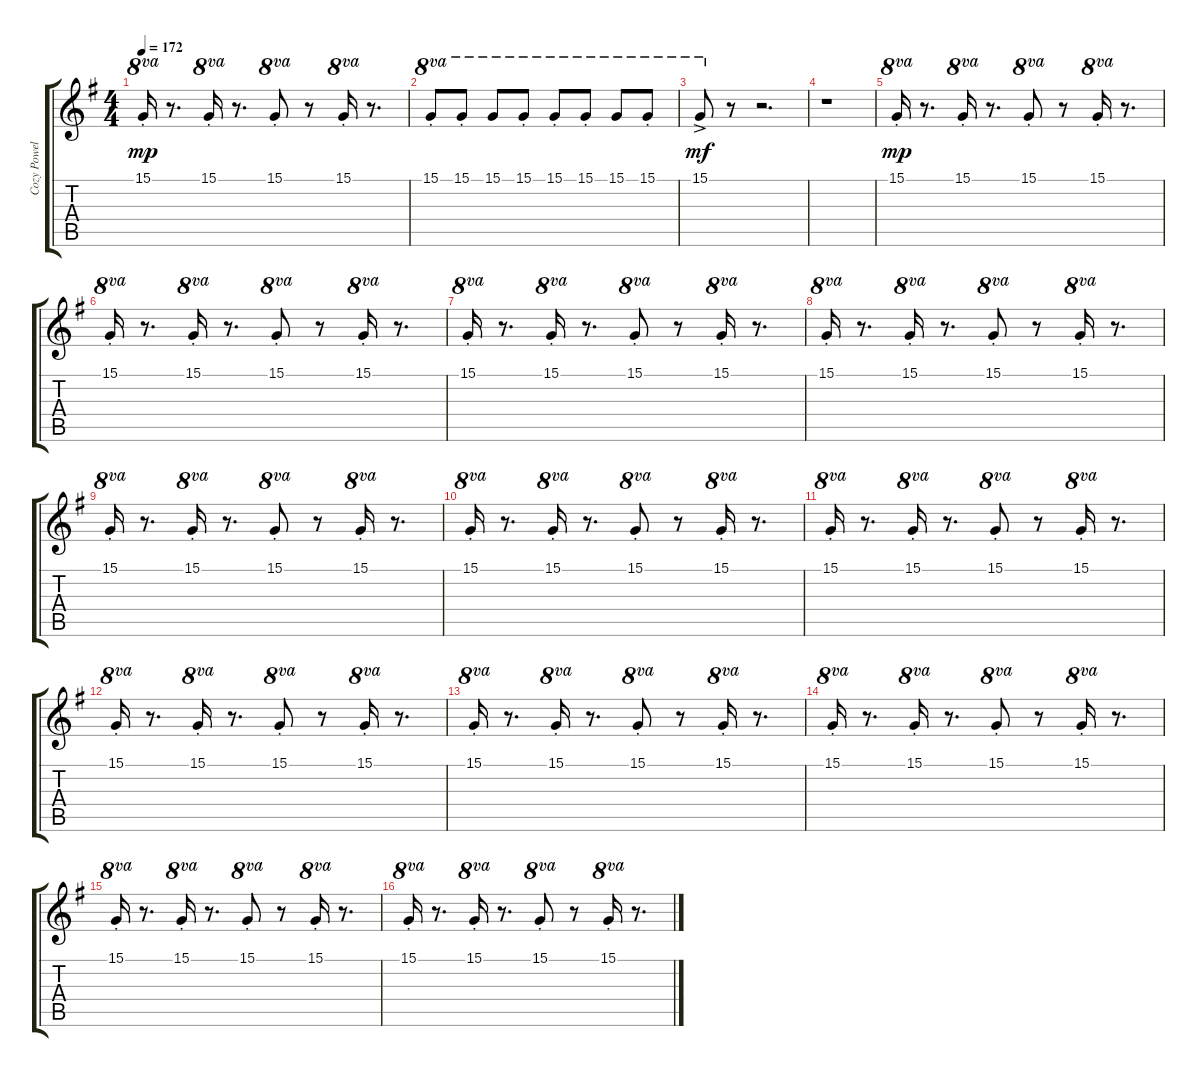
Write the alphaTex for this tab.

\track ("Cozy Powell Cymbal" "Cozy Powel") {instrument telephonering}
\staff {score tabs}
\tuning (E4 B3 G3 D3 A2 E2) {hide}
\ts (4 4)
\tempo 172
\clef g2
\ks g
15.1{st}.16{ot 8va dy mp} r.8{d} 15.1{st}.16{ot 8va} r.8{d} 15.1{st}.8{ot 8va} r.8 15.1{st}.16{ot 8va} r.8{d} |
15.1{st}.8{ot 8va} 15.1{st}.8{ot 8va} 15.1.8{ot 8va} 15.1{st}.8{ot 8va} 15.1{st}.8{ot 8va} 15.1{st}.8{ot 8va} 15.1.8{ot 8va} 15.1{st}.8{ot 8va} |
15.1{ac}.8{ot 8va dy mf} r.8 r.2{d} |
r.1 |
15.1{st}.16{ot 8va dy mp} r.8{d} 15.1{st}.16{ot 8va} r.8{d} 15.1{st}.8{ot 8va} r.8 15.1{st}.16{ot 8va} r.8{d} |
15.1{st}.16{ot 8va} r.8{d} 15.1{st}.16{ot 8va} r.8{d} 15.1{st}.8{ot 8va} r.8 15.1{st}.16{ot 8va} r.8{d} |
15.1{st}.16{ot 8va} r.8{d} 15.1{st}.16{ot 8va} r.8{d} 15.1{st}.8{ot 8va} r.8 15.1{st}.16{ot 8va} r.8{d} |
15.1{st}.16{ot 8va} r.8{d} 15.1{st}.16{ot 8va} r.8{d} 15.1{st}.8{ot 8va} r.8 15.1{st}.16{ot 8va} r.8{d} |
15.1{st}.16{ot 8va} r.8{d} 15.1{st}.16{ot 8va} r.8{d} 15.1{st}.8{ot 8va} r.8 15.1{st}.16{ot 8va} r.8{d} |
15.1{st}.16{ot 8va} r.8{d} 15.1{st}.16{ot 8va} r.8{d} 15.1{st}.8{ot 8va} r.8 15.1{st}.16{ot 8va} r.8{d} |
15.1{st}.16{ot 8va} r.8{d} 15.1{st}.16{ot 8va} r.8{d} 15.1{st}.8{ot 8va} r.8 15.1{st}.16{ot 8va} r.8{d} |
15.1{st}.16{ot 8va} r.8{d} 15.1{st}.16{ot 8va} r.8{d} 15.1{st}.8{ot 8va} r.8 15.1{st}.16{ot 8va} r.8{d} |
15.1{st}.16{ot 8va} r.8{d} 15.1{st}.16{ot 8va} r.8{d} 15.1{st}.8{ot 8va} r.8 15.1{st}.16{ot 8va} r.8{d} |
15.1{st}.16{ot 8va} r.8{d} 15.1{st}.16{ot 8va} r.8{d} 15.1{st}.8{ot 8va} r.8 15.1{st}.16{ot 8va} r.8{d} |
15.1{st}.16{ot 8va} r.8{d} 15.1{st}.16{ot 8va} r.8{d} 15.1{st}.8{ot 8va} r.8 15.1{st}.16{ot 8va} r.8{d} |
15.1{st}.16{ot 8va} r.8{d} 15.1{st}.16{ot 8va} r.8{d} 15.1{st}.8{ot 8va} r.8 15.1{st}.16{ot 8va} r.8{d}
